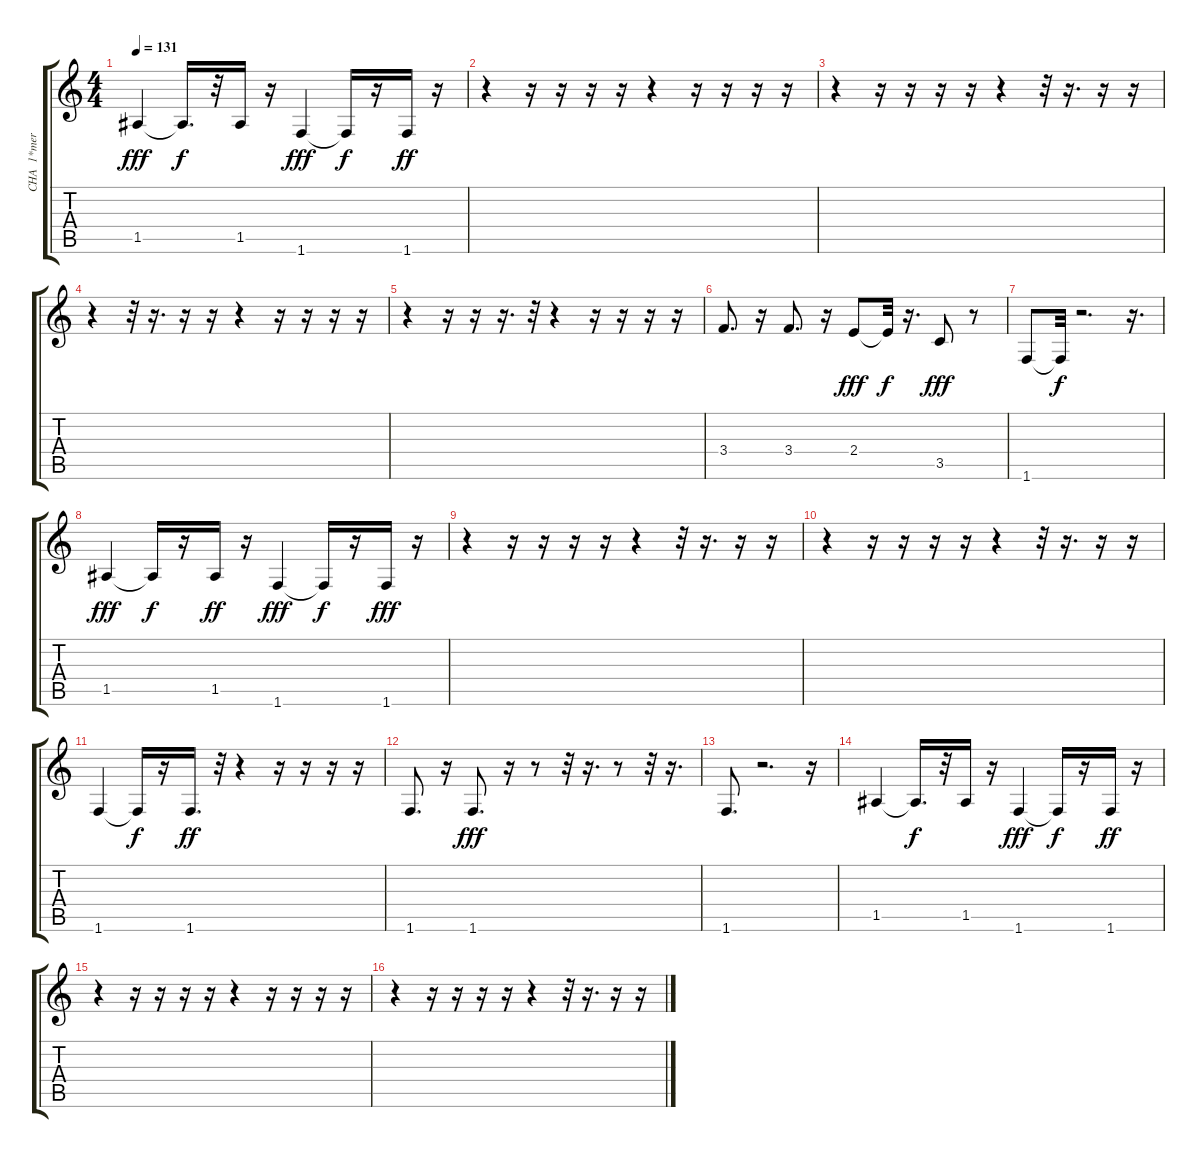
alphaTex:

\track ("CHA  1*merged" "CHA  1*mer") {instrument electricbassfinger}
\staff {score tabs}
\tuning (E4 B3 G3 D3 A2 E2) {hide}
\ts (4 4)
\tempo 131
\clef g2
\ks c
1.5.4{dy fff} 1.5{t}.16{d dy f} r.32 1.5.16 r.16 1.6.4{dy fff} 1.6{t}.16{dy f} r.16 1.6.16{dy ff} r.16 |
r.4 r.16 r.16 r.16 r.16 r.4 r.16 r.16 r.16 r.16 |
r.4 r.16 r.16 r.16 r.16 r.4 r.32 r.16{d} r.16 r.16 |
r.4 r.32 r.16{d} r.16 r.16 r.4 r.16 r.16 r.16 r.16 |
r.4 r.16 r.16 r.16{d} r.32 r.4 r.16 r.16 r.16 r.16 |
3.4.8{d} r.16 3.4.8{d} r.16 2.4.8{dy fff} 2.4{t}.32{dy f} r.16{d} 3.5.8{dy fff} r.8 |
1.6.8 1.6{t}.32{dy f} r.2{d} r.16{d} |
1.5.4{dy fff} 1.5{t}.16{dy f} r.16 1.5.16{dy ff} r.16 1.6.4{dy fff} 1.6{t}.16{dy f} r.16 1.6.16{dy fff} r.16 |
r.4 r.16 r.16 r.16 r.16 r.4 r.32 r.16{d} r.16 r.16 |
r.4 r.16 r.16 r.16 r.16 r.4 r.32 r.16{d} r.16 r.16 |
1.6.4 1.6{t}.16{dy f} r.16 1.6.16{d dy ff} r.32 r.4 r.16 r.16 r.16 r.16 |
1.6.8{d} r.16 1.6.8{d dy fff} r.16 r.8 r.32 r.16{d} r.8 r.32 r.16{d} |
1.6.8{d} r.2{d} r.16 |
1.5.4 1.5{t}.16{d dy f} r.32 1.5.16 r.16 1.6.4{dy fff} 1.6{t}.16{dy f} r.16 1.6.16{dy ff} r.16 |
r.4 r.16 r.16 r.16 r.16 r.4 r.16 r.16 r.16 r.16 |
r.4 r.16 r.16 r.16 r.16 r.4 r.32 r.16{d} r.16 r.16
